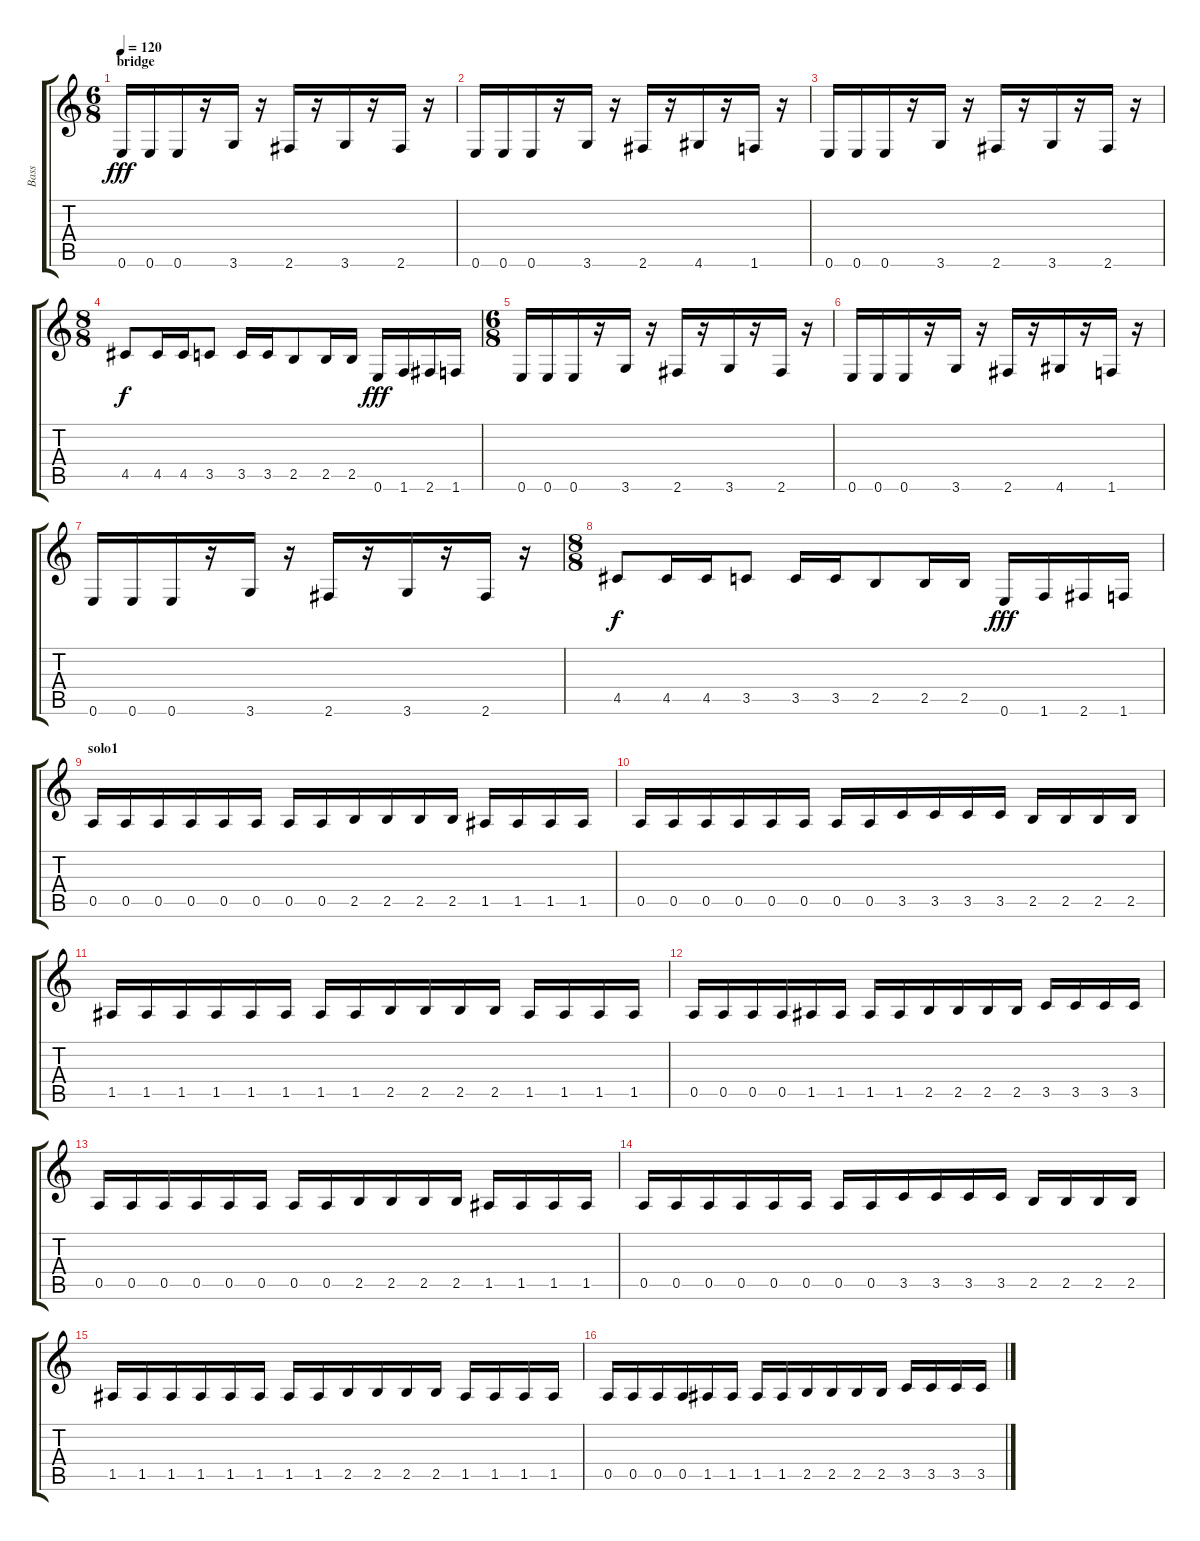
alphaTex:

\track ("Bass" "Bass") {instrument electricbassfinger}
\staff {score tabs}
\tuning (E4 B3 G3 D3 A2 E2) {hide}
\ts (6 8)
\section ("" "bridge")
\tempo 120
\clef g2
\ks c
0.6.16{dy fff} 0.6.16 0.6.16 r.16 3.6.16 r.16 2.6.16 r.16 3.6.16 r.16 2.6.16 r.16 |
0.6.16 0.6.16 0.6.16 r.16 3.6.16 r.16 2.6.16 r.16 4.6.16 r.16 1.6.16 r.16 |
0.6.16 0.6.16 0.6.16 r.16 3.6.16 r.16 2.6.16 r.16 3.6.16 r.16 2.6.16 r.16 |
\ts (8 8)
4.5.8{dy f} 4.5.16 4.5.16 3.5.8 3.5.16 3.5.16 2.5.8 2.5.16 2.5.16 0.6.16{dy fff} 1.6.16 2.6.16 1.6.16 |
\ts (6 8)
0.6.16 0.6.16 0.6.16 r.16 3.6.16 r.16 2.6.16 r.16 3.6.16 r.16 2.6.16 r.16 |
0.6.16 0.6.16 0.6.16 r.16 3.6.16 r.16 2.6.16 r.16 4.6.16 r.16 1.6.16 r.16 |
0.6.16 0.6.16 0.6.16 r.16 3.6.16 r.16 2.6.16 r.16 3.6.16 r.16 2.6.16 r.16 |
\ts (8 8)
4.5.8{dy f} 4.5.16 4.5.16 3.5.8 3.5.16 3.5.16 2.5.8 2.5.16 2.5.16 0.6.16{dy fff} 1.6.16 2.6.16 1.6.16 |
\section ("" "solo1")
0.5.16 0.5.16 0.5.16 0.5.16 0.5.16 0.5.16 0.5.16 0.5.16 2.5.16 2.5.16 2.5.16 2.5.16 1.5.16 1.5.16 1.5.16 1.5.16 |
0.5.16 0.5.16 0.5.16 0.5.16 0.5.16 0.5.16 0.5.16 0.5.16 3.5.16 3.5.16 3.5.16 3.5.16 2.5.16 2.5.16 2.5.16 2.5.16 |
1.5.16 1.5.16 1.5.16 1.5.16 1.5.16 1.5.16 1.5.16 1.5.16 2.5.16 2.5.16 2.5.16 2.5.16 1.5.16 1.5.16 1.5.16 1.5.16 |
0.5.16 0.5.16 0.5.16 0.5.16 1.5.16 1.5.16 1.5.16 1.5.16 2.5.16 2.5.16 2.5.16 2.5.16 3.5.16 3.5.16 3.5.16 3.5.16 |
0.5.16 0.5.16 0.5.16 0.5.16 0.5.16 0.5.16 0.5.16 0.5.16 2.5.16 2.5.16 2.5.16 2.5.16 1.5.16 1.5.16 1.5.16 1.5.16 |
0.5.16 0.5.16 0.5.16 0.5.16 0.5.16 0.5.16 0.5.16 0.5.16 3.5.16 3.5.16 3.5.16 3.5.16 2.5.16 2.5.16 2.5.16 2.5.16 |
1.5.16 1.5.16 1.5.16 1.5.16 1.5.16 1.5.16 1.5.16 1.5.16 2.5.16 2.5.16 2.5.16 2.5.16 1.5.16 1.5.16 1.5.16 1.5.16 |
0.5.16 0.5.16 0.5.16 0.5.16 1.5.16 1.5.16 1.5.16 1.5.16 2.5.16 2.5.16 2.5.16 2.5.16 3.5.16 3.5.16 3.5.16 3.5.16
